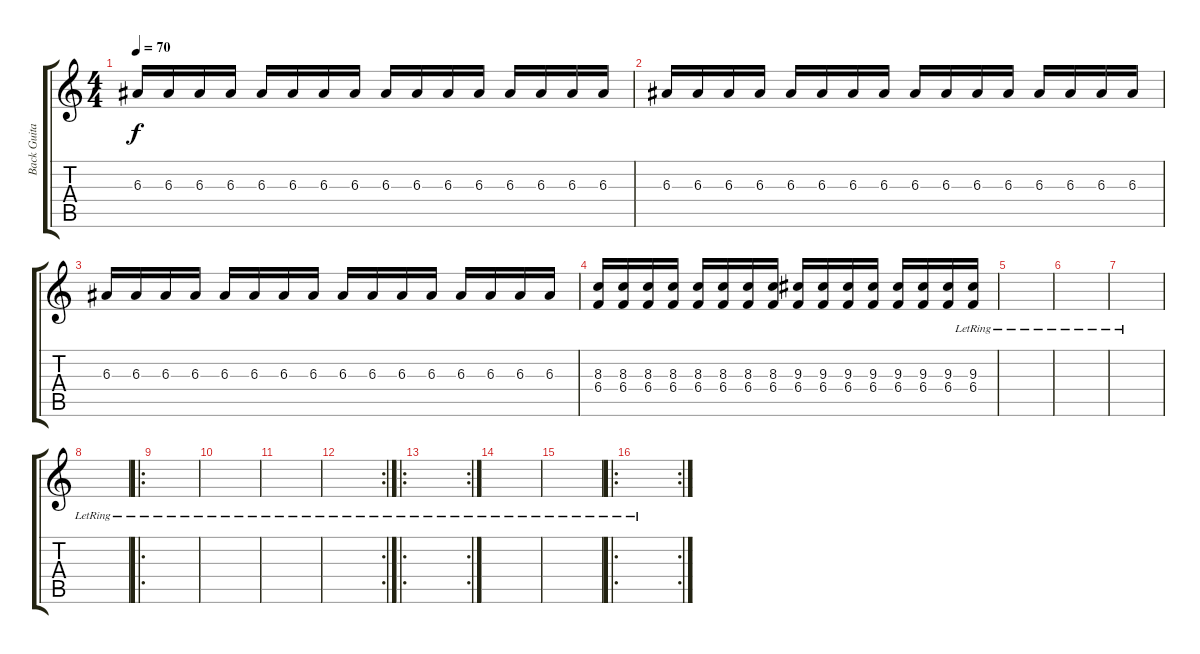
\track ("Back Guitar Dist." "Back Guita") {instrument distortionguitar}
\staff {score tabs}
\tuning (Db4 Ab3 E3 B2 Gb2 B1) {hide}
\ts (4 4)
\tempo 70
\clef g2
\ks c
6.3.16{dy f} 6.3.16 6.3.16 6.3.16 6.3.16 6.3.16 6.3.16 6.3.16 6.3.16 6.3.16 6.3.16 6.3.16 6.3.16 6.3.16 6.3.16 6.3.16 |
6.3.16 6.3.16 6.3.16 6.3.16 6.3.16 6.3.16 6.3.16 6.3.16 6.3.16 6.3.16 6.3.16 6.3.16 6.3.16 6.3.16 6.3.16 6.3.16 |
6.3.16 6.3.16 6.3.16 6.3.16 6.3.16 6.3.16 6.3.16 6.3.16 6.3.16 6.3.16 6.3.16 6.3.16 6.3.16 6.3.16 6.3.16 6.3.16 |
(8.3 6.4).16 (8.3 6.4).16 (8.3 6.4).16 (8.3 6.4).16 (8.3 6.4).16 (8.3 6.4).16 (8.3 6.4).16 (8.3 6.4).16 (9.3 6.4).16 (9.3 6.4).16 (9.3 6.4).16 (9.3 6.4).16 (9.3 6.4).16 (9.3 6.4).16 (9.3 6.4).16 (9.3{lr} 6.4{lr}).16 |
|
|
|
|
\ro
|
|
|
\rc 2
|
\ro
\rc 2
|
|
|
\ro
\rc 2
